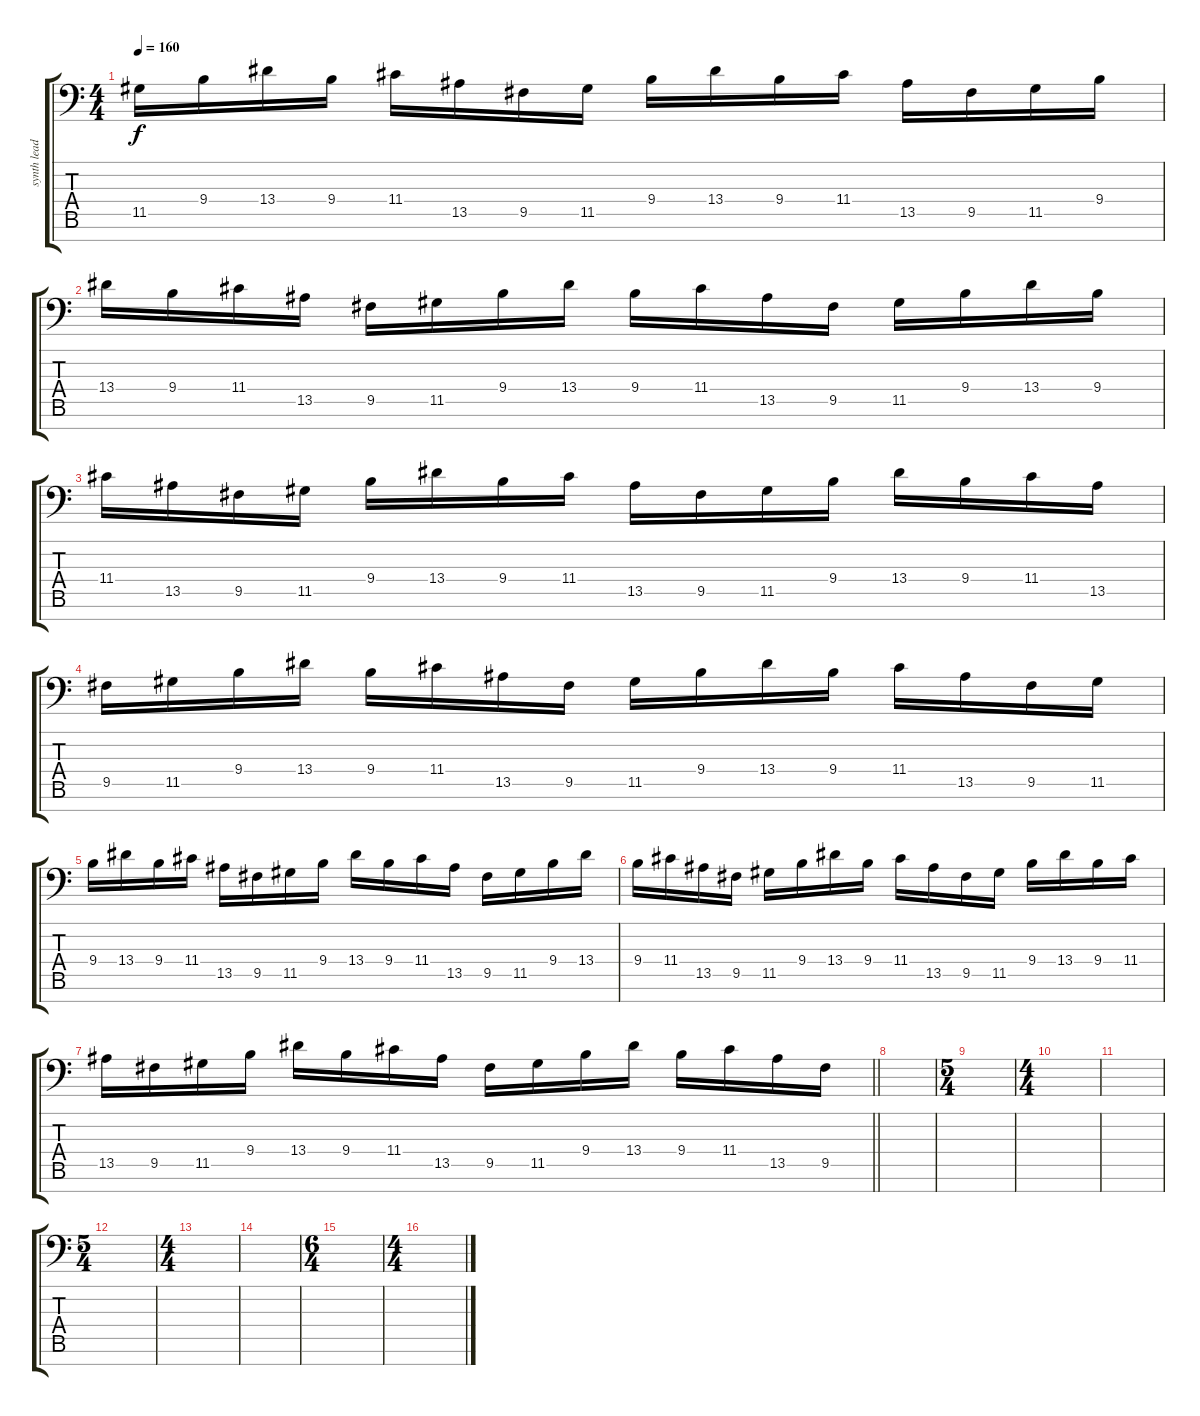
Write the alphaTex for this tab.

\track ("synth lead" "synth lead") {instrument lead8bassandlead}
\staff {score tabs}
\tuning (E4 B3 G3 D3 A2 E2 C-1) {hide}
\ts (4 4)
\tempo 160
\clef f4
\ks c
11.5.16{dy f} 9.4.16 13.4.16 9.4.16 11.4.16 13.5.16 9.5.16 11.5.16 9.4.16 13.4.16 9.4.16 11.4.16 13.5.16 9.5.16 11.5.16 9.4.16 |
13.4.16 9.4.16 11.4.16 13.5.16 9.5.16 11.5.16 9.4.16 13.4.16 9.4.16 11.4.16 13.5.16 9.5.16 11.5.16 9.4.16 13.4.16 9.4.16 |
11.4.16 13.5.16 9.5.16 11.5.16 9.4.16 13.4.16 9.4.16 11.4.16 13.5.16 9.5.16 11.5.16 9.4.16 13.4.16 9.4.16 11.4.16 13.5.16 |
9.5.16 11.5.16 9.4.16 13.4.16 9.4.16 11.4.16 13.5.16 9.5.16 11.5.16 9.4.16 13.4.16 9.4.16 11.4.16 13.5.16 9.5.16 11.5.16 |
9.4.16 13.4.16 9.4.16 11.4.16 13.5.16 9.5.16 11.5.16 9.4.16 13.4.16 9.4.16 11.4.16 13.5.16 9.5.16 11.5.16 9.4.16 13.4.16 |
9.4.16 11.4.16 13.5.16 9.5.16 11.5.16 9.4.16 13.4.16 9.4.16 11.4.16 13.5.16 9.5.16 11.5.16 9.4.16 13.4.16 9.4.16 11.4.16 |
\barLineRight lightlight
13.5.16 9.5.16 11.5.16 9.4.16 13.4.16 9.4.16 11.4.16 13.5.16 9.5.16 11.5.16 9.4.16 13.4.16 9.4.16 11.4.16 13.5.16 9.5.16 |
|
\ts (5 4)
|
\ts (4 4)
|
|
\ts (5 4)
|
\ts (4 4)
|
|
\ts (6 4)
|
\ts (4 4)
